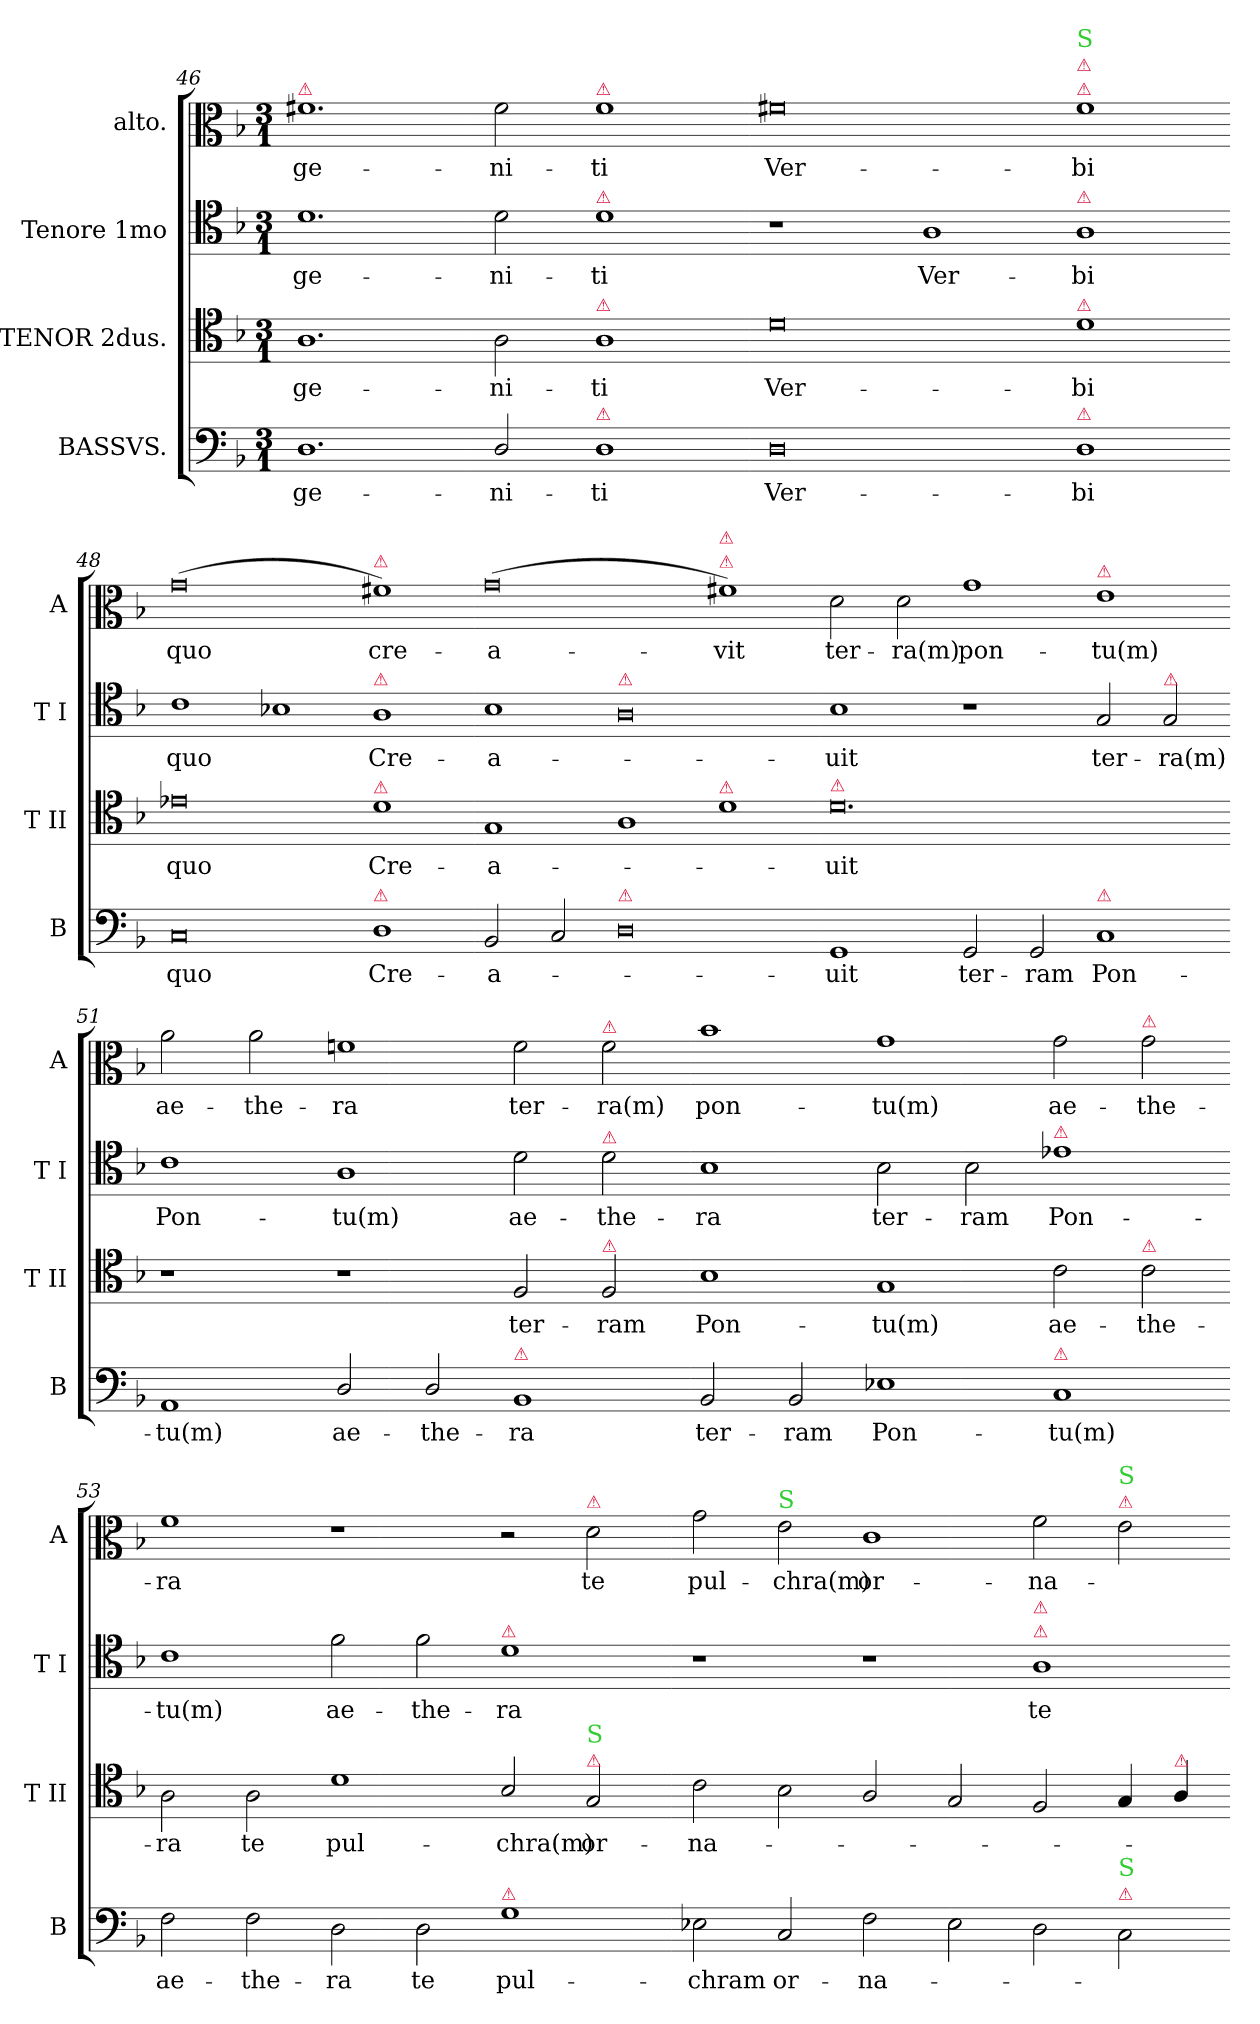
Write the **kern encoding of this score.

**kern	**text	**kern	**text	**kern	**text	**kern	**text
*part4	*part4	*part3	*part3	*part2	*part2	*part1	*part1
*staff4	*staff4	*staff3	*staff3	*staff2	*staff2	*staff1	*staff1
*I"BASSVS.	*	*I"TENOR 2dus.	*	*I"Tenore 1mo	*	*I"alto.	*
*I'B	*	*I'T II	*	*I'T I	*	*I'A	*
*clefF4	*	*clefC4	*	*clefC4	*	*clefC3	*
*k[b-]	*	*k[b-]	*	*k[b-]	*	*k[b-]	*
*M3/1	*	*M3/1	*	*M3/1	*	*M3/1	*
=46	=46	=46	=46	=46	=46	=46	=46
!	!	!	!	!	!	!LO:TX:a:color=crimson:t=⚠	!
1.D\	-ge-	1.A\	-ge-	1.d\	-ge-	1.f#X\	-ge-
2D/	-ni-	2A\	-ni-	2d\	-ni-	2f#\	-ni-
!	!	!	!	!	!	!LO:TX:a:color=crimson:t=⚠	!
!	!	!	!	!LO:TX:a:color=crimson:t=⚠	!	!	!
!	!	!LO:TX:a:color=crimson:t=⚠	!	!	!	!	!
!LO:TX:a:color=crimson:t=⚠	!	!	!	!	!	!	!
1D\	-ti	1A\	-ti	1d\	-ti	1f#\	-ti
=47-	=47-	=47-	=47-	=47-	=47-	=47-	=47-
0D\	Ver-	0d\	Ver-	1r	.	0f#X\	Ver-
.	.	.	.	1A\	Ver-	.	.
!	!	!	!	!	!	!LO:TX:a:color=crimson:t=⚠	!
!	!	!	!	!	!	!LO:TX:a:color=crimson:t=⚠	!
!	!	!	!	!	!	!LO:TX:a:color=limegreen:t=S	!
!	!	!	!	!LO:TX:a:color=crimson:t=⚠	!	!	!
!	!	!LO:TX:a:color=crimson:t=⚠	!	!	!	!	!
!LO:TX:a:color=crimson:t=⚠	!	!	!	!	!	!	!
1D\	-bi	1d\	-bi	1A\	-bi	1f#\	-bi
=48-	=48-	=48-	=48-	=48-	=48-	=48-	=48-
0C/	quo	0e-X\	quo	1c\	quo	(0g\	quo
.	.	.	.	1B-X\	.	.	.
!	!	!	!	!	!	!LO:TX:a:color=crimson:t=⚠	!
!	!	!	!	!LO:TX:a:color=crimson:t=⚠	!	!	!
!	!	!LO:TX:a:color=crimson:t=⚠	!	!	!	!	!
!LO:TX:a:color=crimson:t=⚠	!	!	!	!	!	!	!
1D\	Cre-	1d\	Cre-	1A\	Cre-	1f#X\)	cre-
=49-	=49-	=49-	=49-	=49-	=49-	=49-	=49-
2BB-/	-a-	1G/	-a-	1B-\	-a-	(0g\	-a-
2C/	.	.	.	.	.	.	.
!	!	!	!	!LO:TX:a:color=crimson:t=⚠	!	!	!
!LO:TX:a:color=crimson:t=⚠	!	!	!	!	!	!	!
0D\	.	1A\	.	0A\	.	.	.
!	!	!	!	!	!	!LO:TX:a:color=crimson:t=⚠	!
!	!	!	!	!	!	!LO:TX:a:color=crimson:t=⚠	!
!	!	!LO:TX:a:color=crimson:t=⚠	!	!	!	!	!
.	.	1d\	.	.	.	1f#X\)	-vit
=50-	=50-	=50-	=50-	=50-	=50-	=50-	=50-
!	!	!LO:TX:a:color=crimson:t=⚠	!	!	!	!	!
1GG/	-uit	0.d\	-uit	1B-\	-uit	2d\	ter-
.	.	.	.	.	.	2d\	-ra(m)
2GG/	ter-	.	.	1r	.	1g\	pon-
2GG/	-ram	.	.	.	.	.	.
!	!	!	!	!	!	!LO:TX:a:color=crimson:t=⚠	!
!LO:TX:a:color=crimson:t=⚠	!	!	!	!	!	!	!
1C/	Pon-	.	.	2G/	ter-	1e\	-tu(m)
!	!	!	!	!LO:TX:a:color=crimson:t=⚠	!	!	!
.	.	.	.	2G/	-ra(m)	.	.
=51-	=51-	=51-	=51-	=51-	=51-	=51-	=51-
1AA/	-tu(m)	1r	.	1c\	Pon-	2a\	ae-
.	.	.	.	.	.	2a\	-the-
2D/	ae-	1r	.	1A\	-tu(m)	1fn\	-ra
2D/	-the-	.	.	.	.	.	.
!LO:TX:a:color=crimson:t=⚠	!	!	!	!	!	!	!
!	!	!	!	!	!	!	!LO:LY:i
1BB-/	-ra	2F/	ter-	2d\	ae-	2f\	ter-
!	!	!	!	!	!	!LO:TX:a:color=crimson:t=⚠	!
!	!	!	!	!LO:TX:a:color=crimson:t=⚠	!	!	!
!	!	!LO:TX:a:color=crimson:t=⚠	!	!	!	!	!
!	!	!	!	!	!	!	!LO:LY:i
.	.	2F/	-ram	2d\	-the-	2f\	-ra(m)
=52-	=52-	=52-	=52-	=52-	=52-	=52-	=52-
!	!LO:LY:i	!	!	!	!	!	!LO:LY:i
2BB-/	ter-	1B-\	Pon-	1B-\	-ra	1b-\	pon-
!	!LO:LY:i	!	!	!	!	!	!
2BB-/	-ram	.	.	.	.	.	.
!	!LO:LY:i	!	!	!	!	!	!LO:LY:i
1E-X\	Pon-	1G/	-tu(m)	2B-\	ter-	1g\	-tu(m)
.	.	.	.	2B-\	-ram	.	.
!	!	!	!	!LO:TX:a:color=crimson:t=⚠	!	!	!
!LO:TX:a:color=crimson:t=⚠	!	!	!	!	!	!	!
!	!LO:LY:i	!	!	!	!	!	!LO:LY:i
1C/	-tu(m)	2c\	ae-	1e-X\	Pon-	2g\	ae-
!	!	!	!	!	!	!LO:TX:a:color=crimson:t=⚠	!
!	!	!LO:TX:a:color=crimson:t=⚠	!	!	!	!	!
!	!	!	!	!	!	!	!LO:LY:i
.	.	2c\	-the-	.	.	2g\	-the-
=53-	=53-	=53-	=53-	=53-	=53-	=53-	=53-
!	!LO:LY:i	!	!	!	!	!	!LO:LY:i
2F\	ae-	2A\	-ra	1c\	-tu(m)	1f\	-ra
!	!LO:LY:i	!	!	!	!	!	!
2F\	-the-	2A\	te	.	.	.	.
!	!LO:LY:i	!	!	!	!	!	!
2D\	-ra	1d\	pul-	2f\	ae-	1r	.
2D\	te	.	.	2f\	-the-	.	.
!	!	!	!	!LO:TX:a:color=crimson:t=⚠	!	!	!
!LO:TX:a:color=crimson:t=⚠	!	!	!	!	!	!	!
1G\	pul-	2B-/	-chra(m)	1d\	-ra	2r	.
!	!	!	!	!	!	!LO:TX:a:color=crimson:t=⚠	!
!	!	!LO:TX:a:color=crimson:t=⚠	!	!	!	!	!
!	!	!LO:TX:a:color=limegreen:t=S	!	!	!	!	!
.	.	2G/	or-	.	.	2d\	te
=54-	=54-	=54-	=54-	=54-	=54-	=54-	=54-
2E-X\	-chram	2c\	-na-	1r	.	2g\	pul-
!	!	!	!	!	!	!LO:TX:a:color=limegreen:t=S	!
2C/	or-	2B-\	.	.	.	2e\	-chra(m)
2F\	-na-	2A/	.	1r	.	1c\	or-
2E-\	.	2G/	.	.	.	.	.
!	!	!	!	!LO:TX:a:color=crimson:t=⚠	!	!	!
!	!	!	!	!LO:TX:a:color=crimson:t=⚠	!	!	!
2D\	.	2F/	.	1A\	te	2f\	-na-
!	!	!	!	!	!	!LO:TX:a:color=crimson:t=⚠	!
!	!	!	!	!	!	!LO:TX:a:color=limegreen:t=S	!
!LO:TX:a:color=crimson:t=⚠	!	!	!	!	!	!	!
!LO:TX:a:color=limegreen:t=S	!	!	!	!	!	!	!
2C\	.	4G/	.	.	.	2e\	.
!	!	!LO:TX:a:color=crimson:t=⚠	!	!	!	!	!
.	.	4A/	.	.	.	.	.
=-	=-	=-	=-	=-	=-	=-	=-
*-	*-	*-	*-	*-	*-	*-	*-
